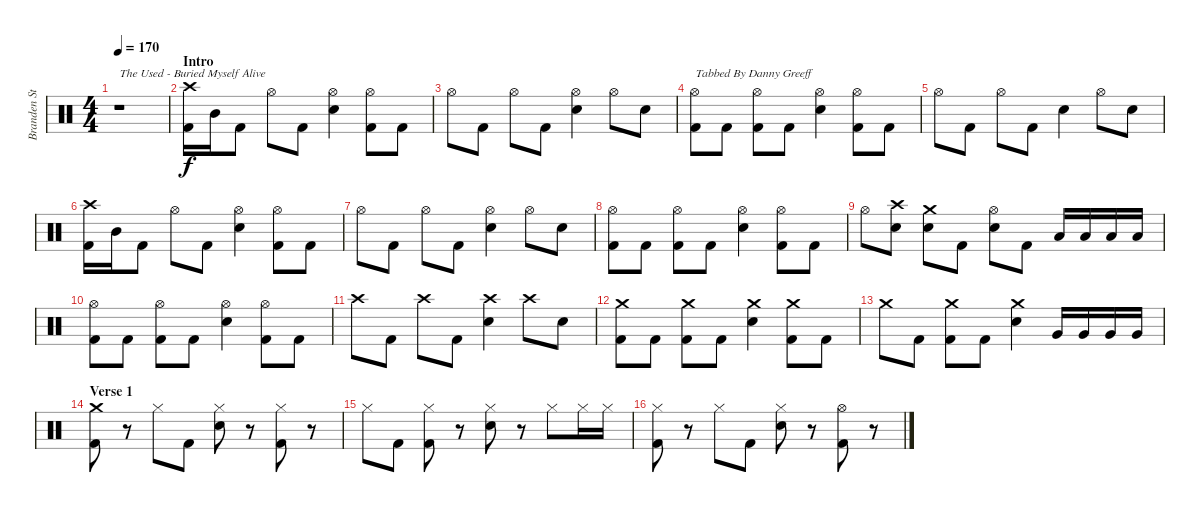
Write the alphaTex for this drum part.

\track ("Branden Steineckert" "Branden St") {instrument percussion}
\staff {score}
\articulation defaults
\ts (4 4)
\tempo 170
\clef neutral
\ks c
r.1{txt "The Used - Buried Myself Alive" dy f} |
\section ("" "Intro")
("Crash high (hit)" "Kick (hit) 2").16 "Mid Tom (hit)".16 "Kick (hit) 2".8 "Hi-Hat (open)".8 "Kick (hit) 2".8 ("Hi-Hat (open)" "Electric Snare (hit)").4 ("Hi-Hat (open)" "Kick (hit) 2").8 "Kick (hit) 2".8 |
"Hi-Hat (open)".8 "Kick (hit) 2".8 "Hi-Hat (open)".8 "Kick (hit) 2".8 ("Hi-Hat (open)" "Electric Snare (hit)").4 "Hi-Hat (open)".8 "Electric Snare (hit)".8 |
("Hi-Hat (open)" "Kick (hit) 2").8{txt "Tabbed By Danny Greeff"} "Kick (hit) 2".8 ("Hi-Hat (open)" "Kick (hit) 2").8 "Kick (hit) 2".8 ("Hi-Hat (open)" "Electric Snare (hit)").4 ("Hi-Hat (open)" "Kick (hit) 2").8 "Kick (hit) 2".8 |
"Hi-Hat (open)".8 "Kick (hit) 2".8 "Hi-Hat (open)".8 "Kick (hit) 2".8 "Electric Snare (hit)".4 "Hi-Hat (open)".8 "Electric Snare (hit)".8 |
("Crash high (hit)" "Kick (hit) 2").16 "Mid Tom (hit)".16 "Kick (hit) 2".8 "Hi-Hat (open)".8 "Kick (hit) 2".8 ("Hi-Hat (open)" "Electric Snare (hit)").4 ("Hi-Hat (open)" "Kick (hit) 2").8 "Kick (hit) 2".8 |
"Hi-Hat (open)".8 "Kick (hit) 2".8 "Hi-Hat (open)".8 "Kick (hit) 2".8 ("Hi-Hat (open)" "Electric Snare (hit)").4 "Hi-Hat (open)".8 "Electric Snare (hit)".8 |
("Hi-Hat (open)" "Kick (hit) 2").8 "Kick (hit) 2".8 ("Hi-Hat (open)" "Kick (hit) 2").8 "Kick (hit) 2".8 ("Hi-Hat (open)" "Electric Snare (hit)").4 ("Hi-Hat (open)" "Kick (hit) 2").8 "Kick (hit) 2".8 |
"Hi-Hat (open)".8 ("Crash high (hit)" "Electric Snare (hit)").8 ("Crash medium (hit)" "Electric Snare (hit)").8 "Kick (hit) 2".8 ("Hi-Hat (open)" "Electric Snare (hit)").8 "Kick (hit) 2".8 "Low Floor Tom (hit)".16 "Low Floor Tom (hit)".16 "Low Floor Tom (hit)".16 "Low Floor Tom (hit)".16 |
("Hi-Hat (open)" "Kick (hit) 2").8 "Kick (hit) 2".8 ("Hi-Hat (open)" "Kick (hit) 2").8 "Kick (hit) 2".8 ("Hi-Hat (open)" "Electric Snare (hit)").4 ("Hi-Hat (open)" "Kick (hit) 2").8 "Kick (hit) 2".8 |
"Crash high (hit)".8 "Kick (hit) 2".8 "Crash high (hit)".8 "Kick (hit) 2".8 ("Crash high (hit)" "Electric Snare (hit)").4 "Crash high (hit)".8 "Electric Snare (hit)".8 |
("Crash medium (hit)" "Kick (hit) 2").8 "Kick (hit) 2".8 ("Crash medium (hit)" "Kick (hit) 2").8 "Kick (hit) 2".8 ("Crash medium (hit)" "Electric Snare (hit)").4 ("Crash medium (hit)" "Kick (hit) 2").8 "Kick (hit) 2".8 |
"Crash medium (hit)".8 "Kick (hit) 2".8 ("Crash medium (hit)" "Kick (hit) 2").8 "Kick (hit) 2".8 ("Crash medium (hit)" "Electric Snare (hit)").4 "Very Low Tom (hit)".16 "Very Low Tom (hit)".16 "Very Low Tom (hit)".16 "Very Low Tom (hit)".16 |
\section ("" "Verse 1")
("Crash medium (hit)" "Kick (hit) 2").8 r.8 "Hi-Hat (closed)".8 "Kick (hit) 2".8 ("Hi-Hat (closed)" "Electric Snare (hit)").8 r.8 ("Hi-Hat (closed)" "Kick (hit) 2").8 r.8 |
"Hi-Hat (closed)".8 "Kick (hit) 2".8 ("Hi-Hat (closed)" "Kick (hit) 2").8 r.8 ("Hi-Hat (closed)" "Electric Snare (hit)").8 r.8 "Hi-Hat (closed)".8 "Hi-Hat (closed)".16 "Hi-Hat (closed)".16 |
("Hi-Hat (closed)" "Kick (hit) 2").8 r.8 "Hi-Hat (closed)".8 "Kick (hit) 2".8 ("Hi-Hat (closed)" "Electric Snare (hit)").8 r.8 ("Hi-Hat (open)" "Kick (hit) 2").8 r.8
